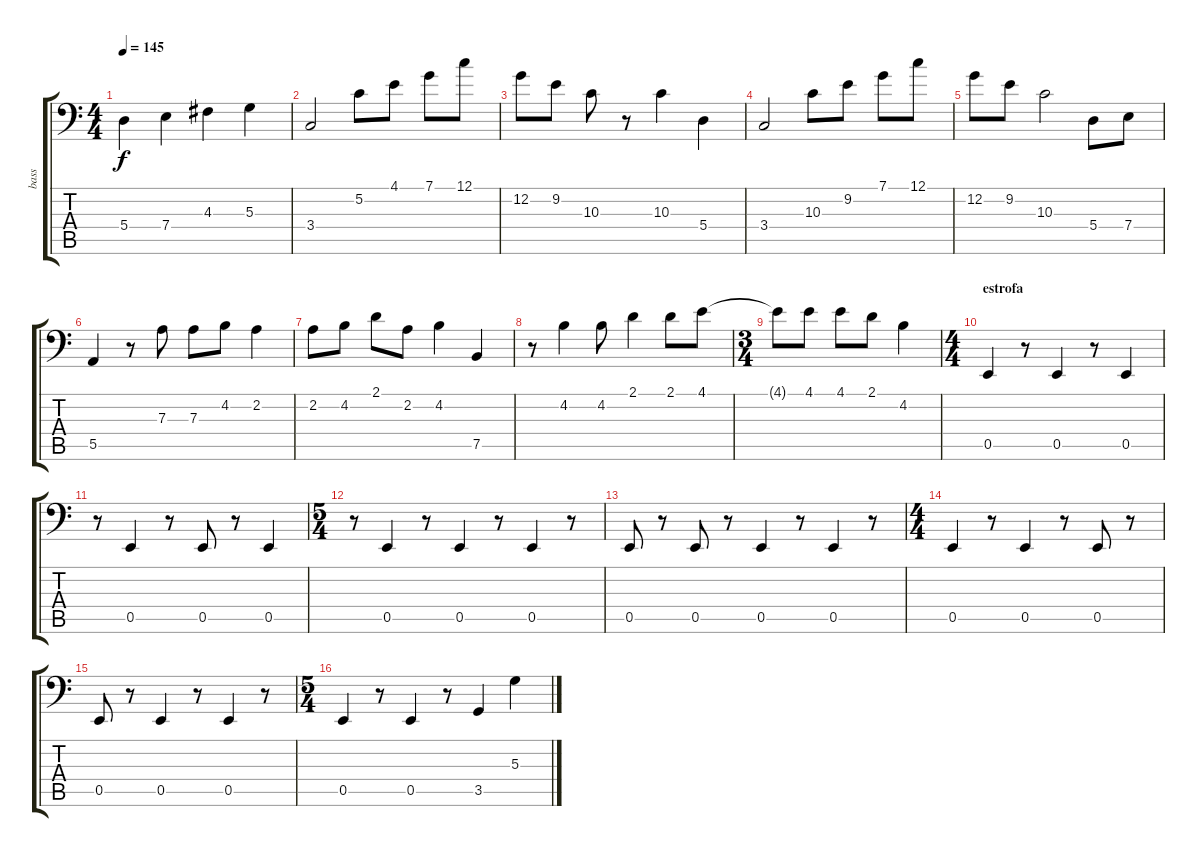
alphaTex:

\track ("bass" "bass") {instrument electricbassfinger}
\staff {score tabs}
\tuning (C3 G2 D2 A1 E1 B0) {hide}
\ts (4 4)
\tempo 145
\clef f4
\ks c
5.4.4{dy f} 7.4.4 4.3.4 5.3.4 |
3.4.2 5.2.8 4.1.8 7.1.8 12.1.8 |
12.2.8 9.2.8 10.3.8 r.8 10.3.4 5.4.4 |
3.4.2 10.3.8 9.2.8 7.1.8 12.1.8 |
12.2.8 9.2.8 10.3.2 5.4.8 7.4.8 |
5.5.4 r.8 7.3.8 7.3.8 4.2.8 2.2.4 |
2.2.8 4.2.8 2.1.8 2.2.8 4.2.4 7.5.4 |
r.8 4.2.4 4.2.8 2.1.4 2.1.8 4.1.8 |
\ts (3 4)
4.1{t}.8 4.1.8 4.1.8 2.1.8 4.2.4 |
\ts (4 4)
\section ("" "estrofa")
0.5.4 r.8 0.5.4 r.8 0.5.4 |
r.8 0.5.4 r.8 0.5.8 r.8 0.5.4 |
\ts (5 4)
r.8 0.5.4 r.8 0.5.4 r.8 0.5.4 r.8 |
0.5.8 r.8 0.5.8 r.8 0.5.4 r.8 0.5.4 r.8 |
\ts (4 4)
0.5.4 r.8 0.5.4 r.8 0.5.8 r.8 |
0.5.8 r.8 0.5.4 r.8 0.5.4 r.8 |
\ts (5 4)
0.5.4 r.8 0.5.4 r.8 3.5.4 5.3.4
